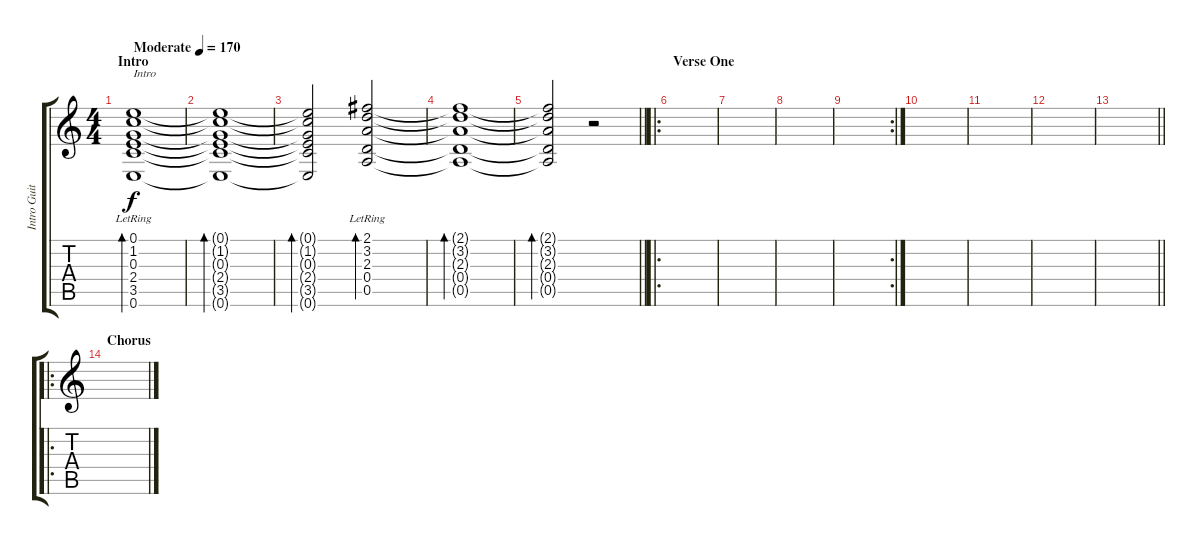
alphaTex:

\track ("Intro Guitar" "Intro Guit") {instrument electricguitarclean}
\staff {score tabs}
\tuning (E4 B3 G3 D3 A2 E2) {hide}
\ts (4 4)
\section ("" "Intro")
\tempo (170 "Moderate")
\clef g2
\ks c
(0.1{lr} 1.2{lr} 0.3{lr} 2.4{lr} 3.5{lr} 0.6{lr}).1{bd 480 txt "Intro" dy f instrument electricguitarclean} |
(0.1{t} 1.2{t} 0.3{t} 2.4{t} 3.5{t} 0.6{t}).1{bd 480} |
(0.1{t} 1.2{t} 0.3{t} 2.4{t} 3.5{t} 0.6{t}).2{bd 480} (2.1{lr} 3.2 2.3 0.4 0.5).2{bd 480} |
(2.1{t} 3.2{t} 2.3{t} 0.4{t} 0.5{t}).1{bd 480} |
\barLineRight lightlight
(2.1{t} 3.2{t} 2.3{t} 0.4{t} 0.5{t}).2{bd 480} r.2 |
\ro
\section ("" "Verse One")
|
|
|
\rc 2
|
|
|
|
\barLineRight lightlight
|
\ro
\section ("" "Chorus")
